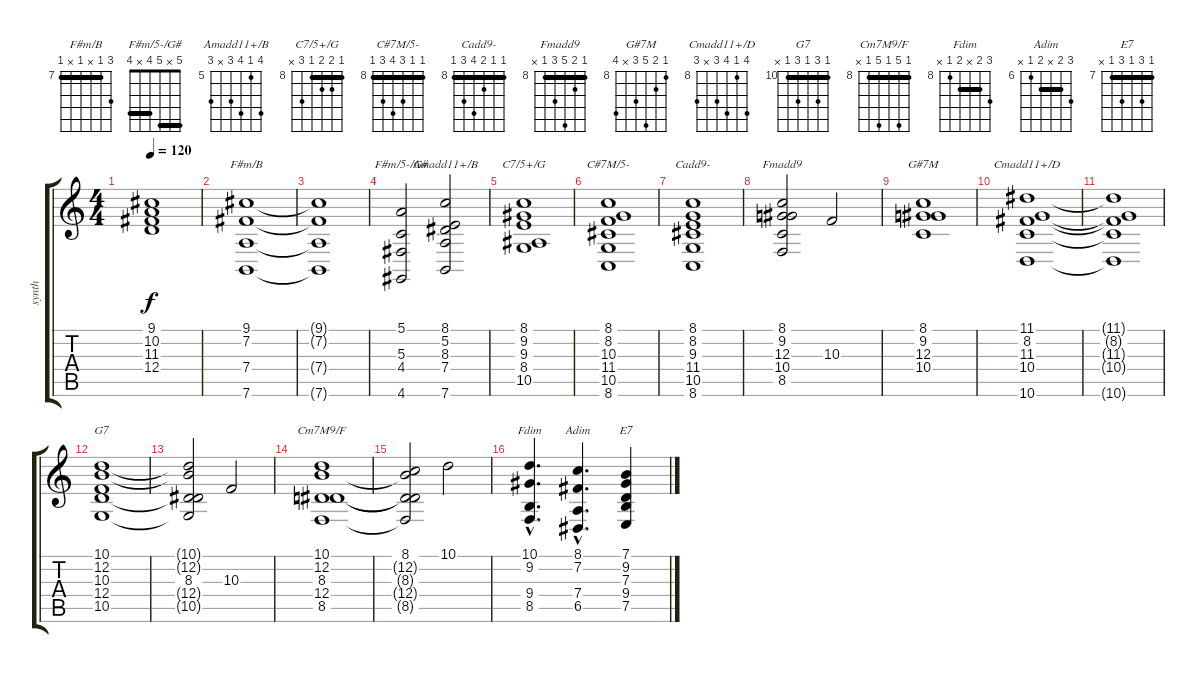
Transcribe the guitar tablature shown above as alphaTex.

\track ("synth" "synth") {instrument pad6metallic}
\staff {score tabs}
\tuning (E4 B3 G3 D3 A2 E2) {hide}
\chord ("F#m/B" 9 7 x 7 x 7) {firstfret 7 barre 7}
\chord ("F#m/5-/G#" 5 x 5 4 x 4) {barre (4 5)}
\chord ("Amadd11+/B" 8 5 8 7 x 7) {firstfret 5}
\chord ("C7/5+/G" 8 9 9 8 10 x) {firstfret 8 barre 8}
\chord ("C#7M/5-" 8 8 10 11 10 8) {firstfret 8 barre 8}
\chord ("Cadd9-" 8 8 9 11 10 8) {firstfret 8 barre 8}
\chord ("Fmadd9" 8 9 12 10 8 x) {firstfret 8 barre 8}
\chord ("G#7M" 8 9 12 10 x 11) {firstfret 8}
\chord ("Cmadd11+/D" 11 8 11 10 x 10) {firstfret 8}
\chord ("G7" 10 12 10 12 10 x) {firstfret 10 barre 10}
\chord ("Cm7M9/F" 8 12 8 12 8 x) {firstfret 8 barre 8}
\chord ("Fdim" 10 9 x 9 8 x) {firstfret 8 barre 9}
\chord ("Adim" 8 7 x 7 6 x) {firstfret 6 barre 7}
\chord ("E7" 7 9 7 9 7 x) {firstfret 7 barre 7}
\ts (4 4)
\tempo 120
\clef g2
\ks c
(9.1{t} 10.2{t} 11.3{t} 12.4{t}).1{dy f} |
(9.1 7.2 7.4 7.6).1{ch "F#m/B"} |
(9.1{t} 7.2{t} 7.4{t} 7.6{t}).1 |
(5.1 5.3 4.4 4.6).2{ch "F#m/5-/G#"} (8.1 5.2 8.3 7.4 7.6).2{ch "Amadd11+/B"} |
(8.1 9.2 9.3 8.4 10.5).1{ch "C7/5+/G"} |
(8.1 8.2 10.3 11.4 10.5 8.6).1{ch "C#7M/5-"} |
(8.1 8.2 9.3 11.4 10.5 8.6).1{ch "Cadd9-"} |
(8.1 9.2 12.3 10.4 8.5).2{ch "Fmadd9"} 10.3.2 |
(8.1 9.2 12.3 10.4).1{ch "G#7M"} |
(11.1 8.2 11.3 10.4 10.6).1{ch "Cmadd11+/D"} |
(11.1{t} 8.2{t} 11.3{t} 10.4{t} 10.6{t}).1 |
(10.1 12.2 10.3 12.4 10.5).1{ch "G7"} |
(10.1{t} 12.2{t} 8.3 12.4{t} 10.5{t}).2 10.3.2 |
(10.1 12.2 8.3 12.4 8.5).1{ch "Cm7M9/F"} |
(8.1 12.2{t} 8.3{t} 12.4{t} 8.5{t}).2 10.1.2 |
(10.1{hac} 9.2{hac} 9.4{hac} 8.5{hac}).4{d ch "Fdim"} (8.1{hac} 7.2{hac} 7.4{hac} 6.5{hac}).4{d ch "Adim"} (7.1 9.2 7.3 9.4 7.5).4{ch "E7"}
